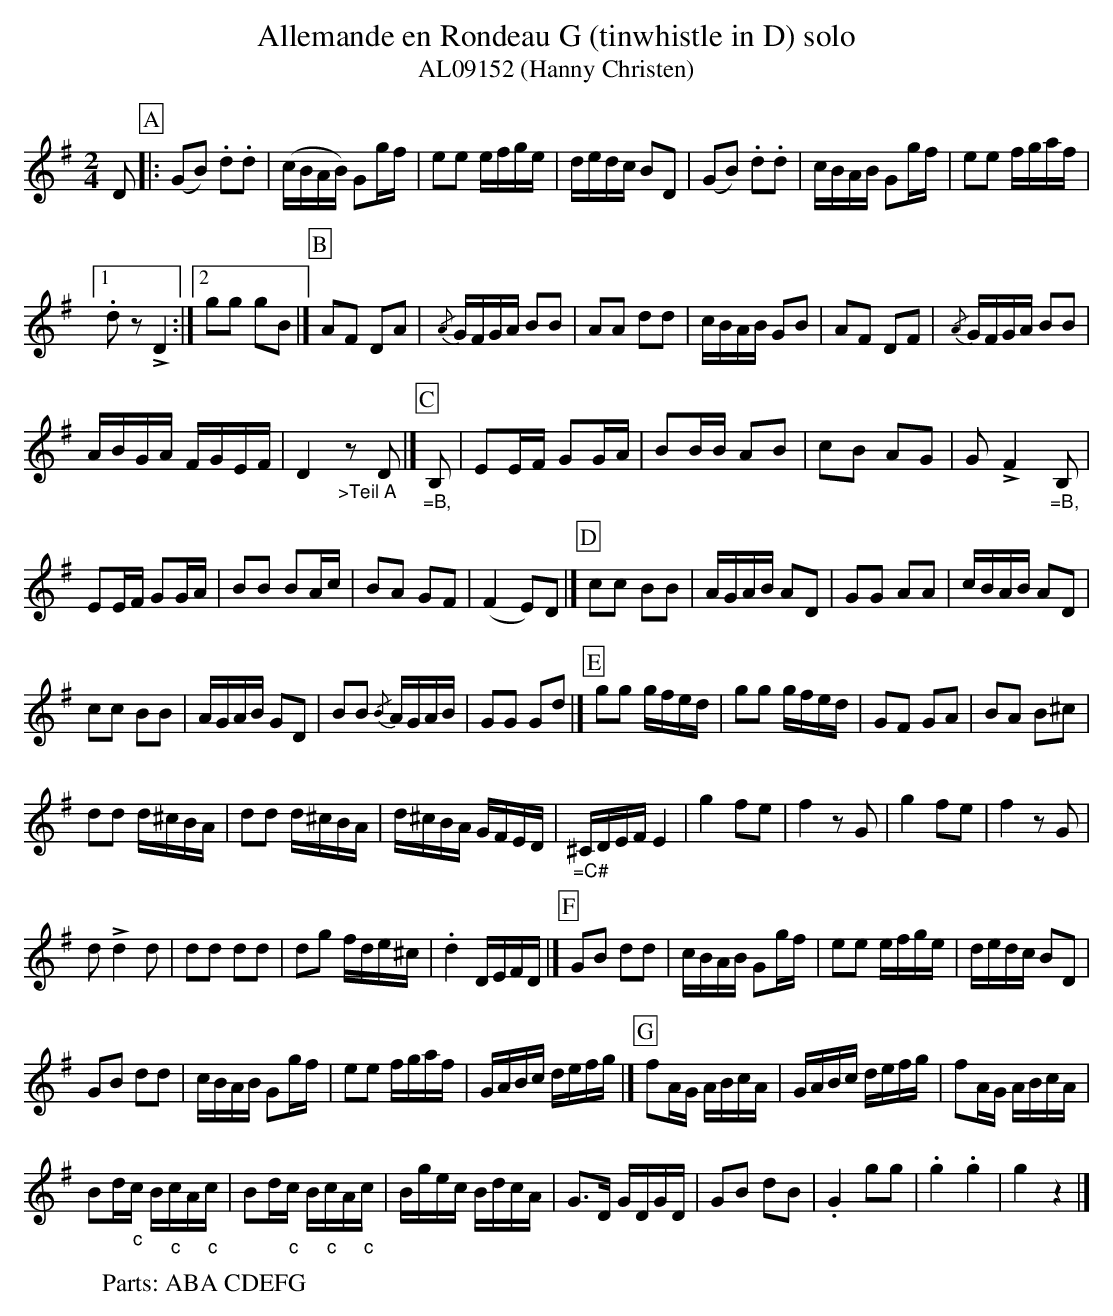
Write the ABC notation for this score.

X:1
T:Allemande en Rondeau G (tinwhistle in D) solo
T:AL09152 (Hanny Christen)
M:2/4
L:1/16
K:G transpose=12
D2 [P:A] |: (G2B2) .d2.d2 | (cBAB) G2gf | e2e2 efge | dedc B2D2 | (G2B2) .d2.d2 | cBAB G2gf | e2e2 fgaf |1
.d2z2!>!D4 :|2 g2g2 g2B2 |] [P:B] A2F2 D2A2 | {/A}GFGA B2B2 | A2A2 d2d2 | cBAB G2B2 | A2F2 D2F2 | {/A}GFGA B2B2 |
ABGA FGEF | D4"_>Teil A"z2D2 |] [P:C] "_=B,"B,2 | E2EF G2GA | B2BB A2B2 | c2B2 A2G2 | G2!>!F4"_=B,"B,2 |
E2EF G2GA | B2B2 B2Ac | B2A2 G2F2 | (F4 E2)D2 |] [P:D] c2c2 B2B2 | AGAB A2D2 | G2G2 A2A2 | cBAB A2D2 |
c2c2 B2B2 | AGAB G2D2 | B2B2 {/B}AGAB | G2G2 G2d2 |] [P:E] g2g2 gfed | g2g2 gfed | G2F2 G2A2 | B2A2 B2^c2 |
d2d2 d^cBA | d2d2 d^cBA | d^cBA GFED | "_=C#"^CDEF E4 | g4 f2e2 | f4z2G2 | g4f2e2 | f4z2G2 |
d2!>!d4d2 | d2d2 d2d2 | d2g2 fde^c | .d4 DEFD |] [P:F] G2B2 d2d2 | cBAB G2gf | e2e2 efge | dedc B2D2 |
G2B2 d2d2 | cBAB G2gf | e2e2 fgaf | GABc defg |] [P:G] f2AG ABcA | GABc defg | f2AG ABcA |
B2d"_c"c B"_c"cA"_c"c | B2d"_c"c B"_c"cA"_c"c | Bgec BdcA | G3D GDGD | G2B2 d2B2 | .G4 g2g2 | .g4.g4 | g4z4 |]
W:Parts: ABA CDEFG
